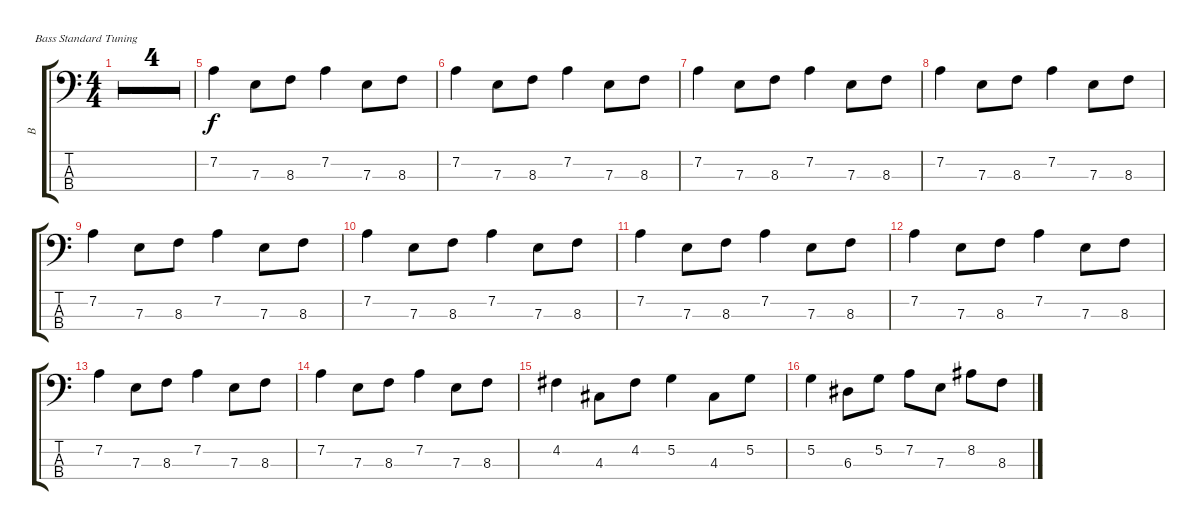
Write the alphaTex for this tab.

\defaultSystemsLayout 4
\bracketExtendMode groupsimilarinstruments
\multiTrackTrackNamePolicy hidden
\otherSystemsTrackNameOrientation horizontal
\track ("Bass" "B") {multiBarRest instrument electricbassfinger}
\staff {score tabs}
\tuning (G2 D2 A1 E1)
\ts (4 4)
\tempo 80
\clef f4
\ks c
|
|
|
|
7.2.4 7.3.8 8.3.8 7.2.4 7.3.8 8.3.8 |
7.2.4 7.3.8 8.3.8 7.2.4 7.3.8 8.3.8 |
7.2.4 7.3.8 8.3.8 7.2.4 7.3.8 8.3.8 |
7.2.4 7.3.8 8.3.8 7.2.4 7.3.8 8.3.8 |
7.2.4 7.3.8 8.3.8 7.2.4 7.3.8 8.3.8 |
7.2.4 7.3.8 8.3.8 7.2.4 7.3.8 8.3.8 |
7.2.4 7.3.8 8.3.8 7.2.4 7.3.8 8.3.8 |
7.2.4 7.3.8 8.3.8 7.2.4 7.3.8 8.3.8 |
7.2.4 7.3.8 8.3.8 7.2.4 7.3.8 8.3.8 |
7.2.4 7.3.8 8.3.8 7.2.4 7.3.8 8.3.8 |
4.2.4 4.3.8 4.2.8 5.2.4 4.3.8 5.2.8 |
5.2.4 6.3.8 5.2.8 7.2.8 7.3.8 8.2.8 8.3.8
